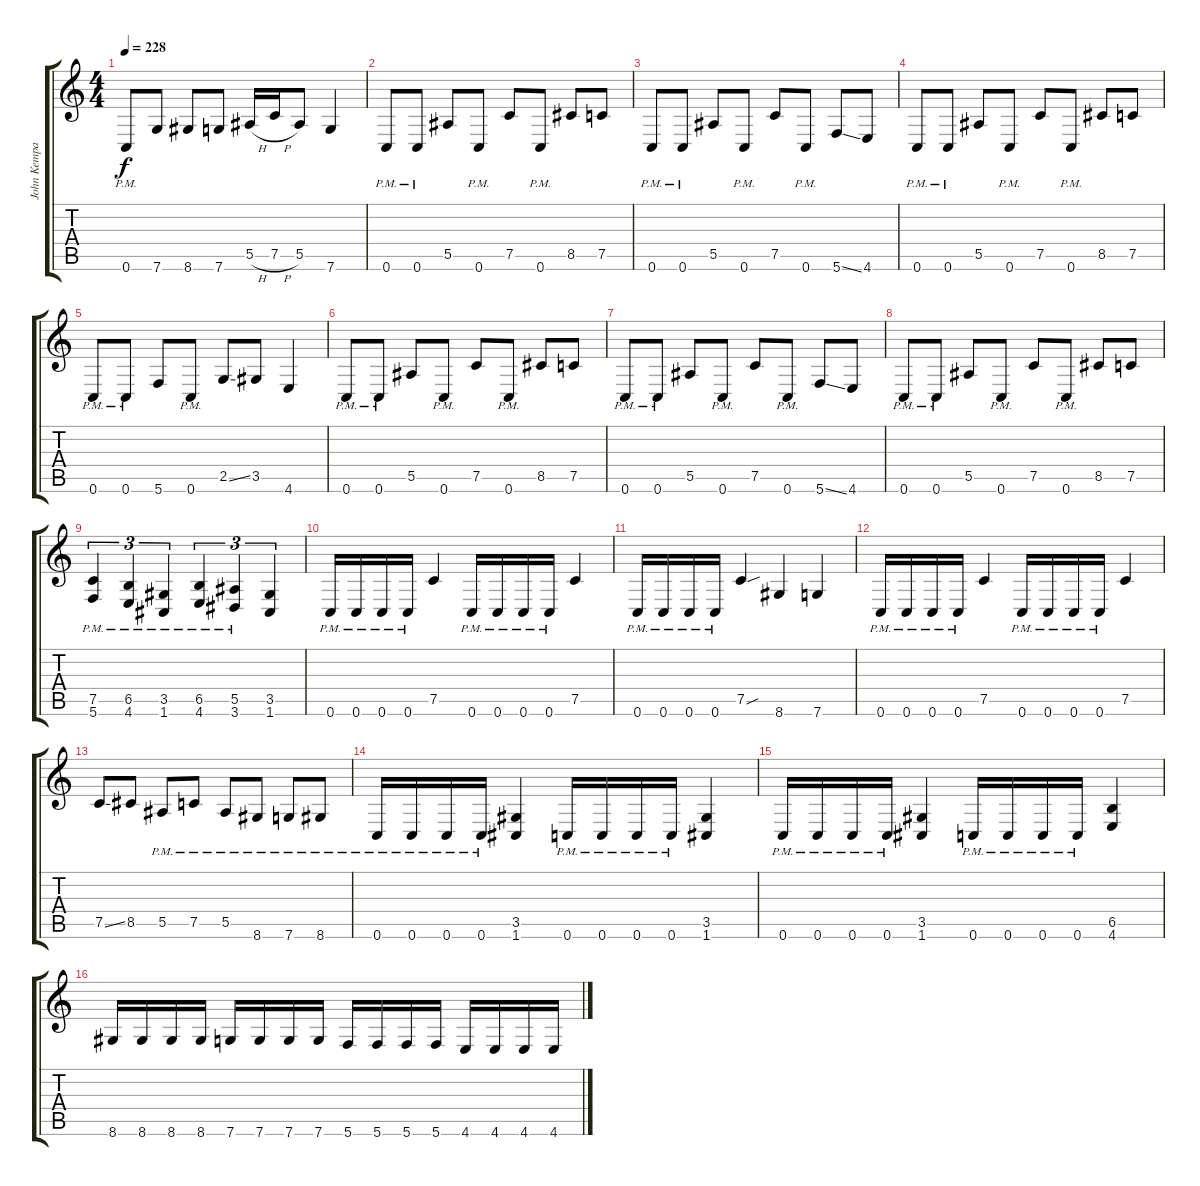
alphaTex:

\track ("John Kempainen (Rhythm Guitar)" "John Kempa") {instrument distortionguitar}
\staff {score tabs}
\tuning (C4 G3 Eb3 Bb2 F2 C2) {hide}
\ts (4 4)
\tempo 228
\clef g2
\ks c
0.6{pm}.8{dy f} 7.6.8 8.6.8 7.6.8 5.5{h}.16 7.5{h}.16 5.5.8 7.6.4 |
0.6{pm}.8 0.6{pm}.8 5.5.8 0.6{pm}.8 7.5.8 0.6{pm}.8 8.5.8 7.5.8 |
0.6{pm}.8 0.6{pm}.8 5.5.8 0.6{pm}.8 7.5.8 0.6{pm}.8 5.6{ss}.8 4.6.8 |
0.6{pm}.8 0.6{pm}.8 5.5.8 0.6{pm}.8 7.5.8 0.6{pm}.8 8.5.8 7.5.8 |
0.6{pm}.8 0.6{pm}.8 5.6.8 0.6{pm}.8 2.5{ss}.8 3.5.8 4.6.4 |
0.6{pm}.8 0.6{pm}.8 5.5.8 0.6{pm}.8 7.5.8 0.6{pm}.8 8.5.8 7.5.8 |
0.6{pm}.8 0.6{pm}.8 5.5.8 0.6{pm}.8 7.5.8 0.6{pm}.8 5.6{ss}.8 4.6.8 |
0.6{pm}.8 0.6{pm}.8 5.5.8 0.6{pm}.8 7.5.8 0.6{pm}.8 8.5.8 7.5.8 |
(7.5{pm} 5.6{pm}).4{tu (3 2)} (6.5{pm} 4.6{pm}).4{tu (3 2)} (3.5{pm} 1.6{pm}).4{tu (3 2)} (6.5{pm} 4.6{pm}).4{tu (3 2)} (5.5{pm} 3.6{pm}).4{tu (3 2)} (3.5 1.6).4{tu (3 2)} |
0.6{pm}.16 0.6{pm}.16 0.6{pm}.16 0.6{pm}.16 7.5.4 0.6{pm}.16 0.6{pm}.16 0.6{pm}.16 0.6{pm}.16 7.5.4 |
0.6{pm}.16 0.6{pm}.16 0.6{pm}.16 0.6{pm}.16 7.5{sou}.4 8.6.4 7.6.4 |
0.6{pm}.16 0.6{pm}.16 0.6{pm}.16 0.6{pm}.16 7.5.4 0.6{pm}.16 0.6{pm}.16 0.6{pm}.16 0.6{pm}.16 7.5.4 |
7.5{ss}.8 8.5.8 5.5{pm}.8 7.5{pm}.8 5.5{pm}.8 8.6{pm}.8 7.6{pm}.8 8.6{pm}.8 |
0.6{pm}.16 0.6{pm}.16 0.6{pm}.16 0.6{pm}.16 (3.5 1.6).4 0.6{pm}.16 0.6{pm}.16 0.6{pm}.16 0.6{pm}.16 (3.5 1.6).4 |
0.6{pm}.16 0.6{pm}.16 0.6{pm}.16 0.6{pm}.16 (3.5 1.6).4 0.6{pm}.16 0.6{pm}.16 0.6{pm}.16 0.6{pm}.16 (6.5 4.6).4 |
8.6.16 8.6.16 8.6.16 8.6.16 7.6.16 7.6.16 7.6.16 7.6.16 5.6.16 5.6.16 5.6.16 5.6.16 4.6.16 4.6.16 4.6.16 4.6.16
